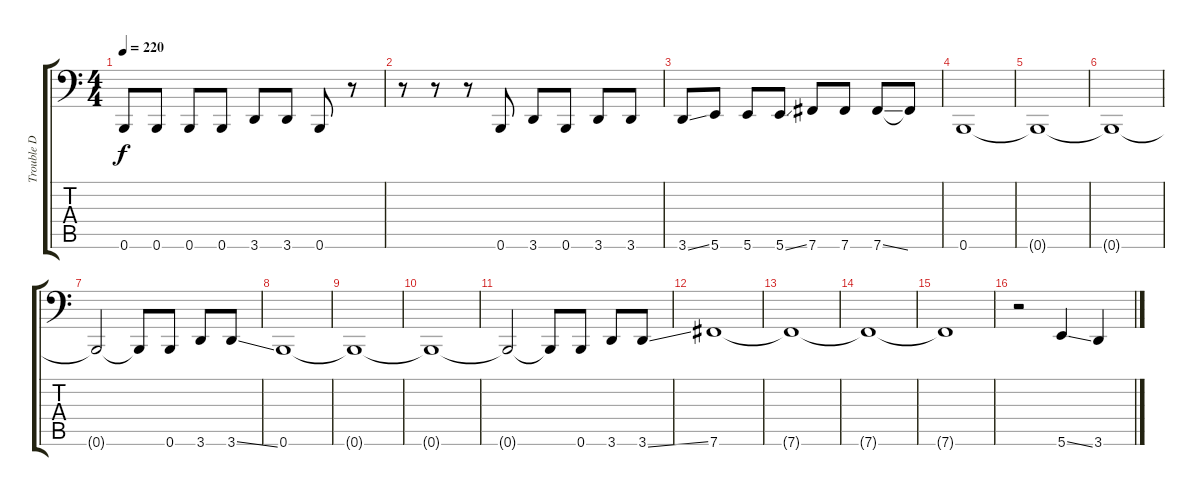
\track ("Trouble D" "Trouble D") {instrument electricbassfinger}
\staff {score tabs}
\tuning (Db3 Ab2 E2 B1 Gb1 B0) {hide}
\ts (4 4)
\tempo 220
\clef f4
\ks c
0.6.8{dy f} 0.6.8 0.6.8 0.6.8 3.6.8 3.6.8 0.6.8 r.8 |
r.8 r.8 r.8 0.6.8 3.6.8 0.6.8 3.6.8 3.6.8 |
3.6{ss}.8 5.6.8 5.6.8 5.6{ss}.8 7.6.8 7.6.8 7.6{ss}.8 7.6{t}.8 |
0.6.1 |
0.6{t}.1 |
0.6{t}.1 |
0.6{t}.2 0.6{t}.8 0.6.8 3.6.8 3.6{ss}.8 |
0.6.1 |
0.6{t}.1 |
0.6{t}.1 |
0.6{t}.2 0.6{t}.8 0.6.8 3.6.8 3.6{ss}.8 |
7.6.1 |
7.6{t}.1 |
7.6{t}.1 |
7.6{t}.1 |
r.2 5.6{ss}.4 3.6.4
